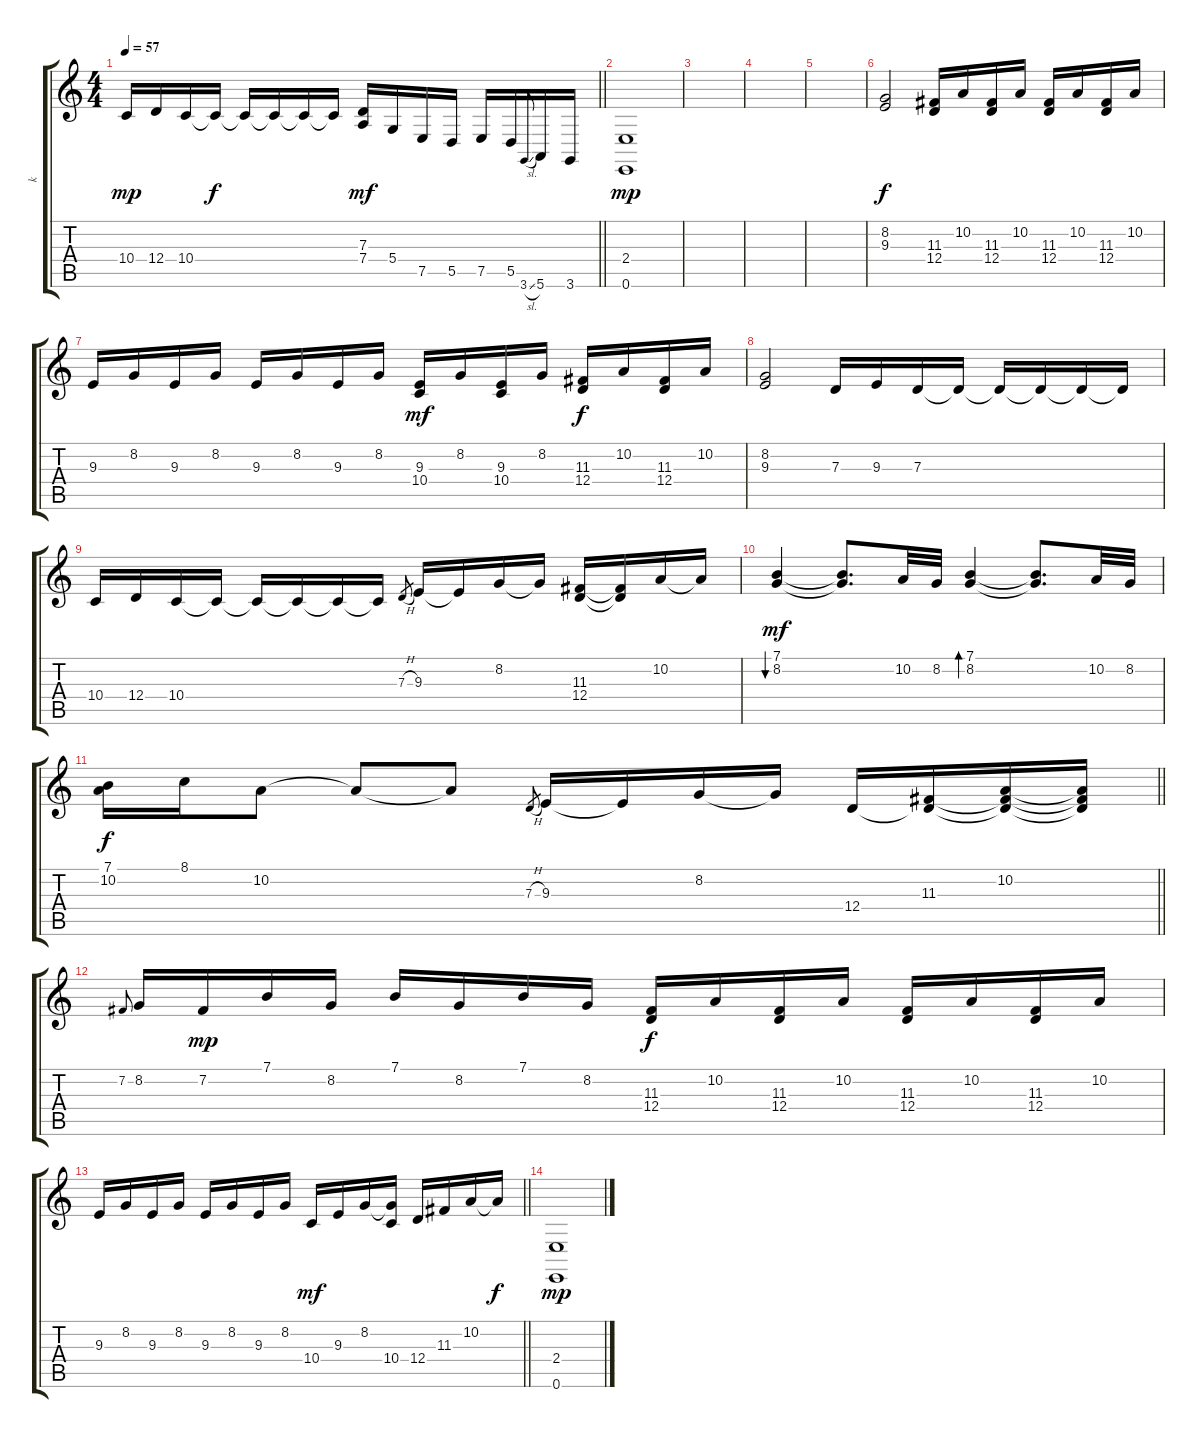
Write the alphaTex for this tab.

\track ("k" "k") {instrument electricgrandpiano}
\staff {score tabs}
\tuning (E4 B3 G3 D3 A2 E2) {hide}
\ts (4 4)
\tempo 57
\clef g2
\barLineRight lightlight
\ks c
10.4.16{dy mp} 12.4.16 10.4.16 10.4{t}.16{dy f} 10.4{t}.16 10.4{t}.16 10.4{t}.16 10.4{t}.16 (7.3 7.4).16{dy mf} 5.4.16 7.5.16 5.5.16 7.5.16 5.5.16 3.6{sl}.8{gr onbeat} 5.6.16 3.6.16 |
(2.4 0.6).1{dy mp} |
|
|
|
(8.2 9.3).2{dy f} (11.3 12.4).16 10.2.16 (11.3 12.4).16 10.2.16 (11.3 12.4).16 10.2.16 (11.3 12.4).16 10.2.16 |
9.3.16 8.2.16 9.3.16 8.2.16 9.3.16 8.2.16 9.3.16 8.2.16 (9.3 10.4).16{dy mf} 8.2.16 (9.3 10.4).16 8.2.16 (11.3 12.4).16{dy f} 10.2.16 (11.3 12.4).16 10.2.16 |
(8.2 9.3).2 7.3.16 9.3.16 7.3.16 7.3{t}.16 7.3{t}.16 7.3{t}.16 7.3{t}.16 7.3{t}.16 |
10.4.16 12.4.16 10.4.16 10.4{t}.16 10.4{t}.16 10.4{t}.16 10.4{t}.16 10.4{t}.16 7.3{h}.8{gr} 9.3.16 9.3{t}.16 8.2.16 8.2{t}.16 (11.3 12.4).16 (11.3{t} 12.4{t}).16 10.2.16 10.2{t}.16 |
(7.1 8.2).4{bu 120 dy mf} (7.1{t} 8.2{t}).8{d} 10.2.32 8.2.32 (7.1 8.2).4{bd 60} (7.1{t} 8.2{t}).8{d} 10.2.32 8.2.32 |
\barLineRight lightlight
(7.1 10.2).16{dy f} 8.1.16 10.2.8 10.2{t}.8 10.2{t}.8 7.3{h}.8{gr} 9.3.16 9.3{t}.16 8.2.16 8.2{t}.16 12.4.16 (11.3 12.4{t}).16 (10.2 11.3{t} 12.4{t}).16 (10.2{t} 11.3{t} 12.4{t}).16 |
7.2.8{gr onbeat} 8.2.16 7.2.16{dy mp} 7.1.16 8.2.16 7.1.16 8.2.16 7.1.16 8.2.16 (11.3 12.4).16{dy f} 10.2.16 (11.3 12.4).16 10.2.16 (11.3 12.4).16 10.2.16 (11.3 12.4).16 10.2.16 |
\barLineRight lightlight
9.3.16 8.2.16 9.3.16 8.2.16 9.3.16 8.2.16 9.3.16 8.2.16 10.4.16{dy mf} 9.3.16 8.2.16 (8.2{t} 10.4).16 12.4.16 11.3.16 10.2.16 10.2{t}.16{dy f} |
(2.4 0.6).1{dy mp}
